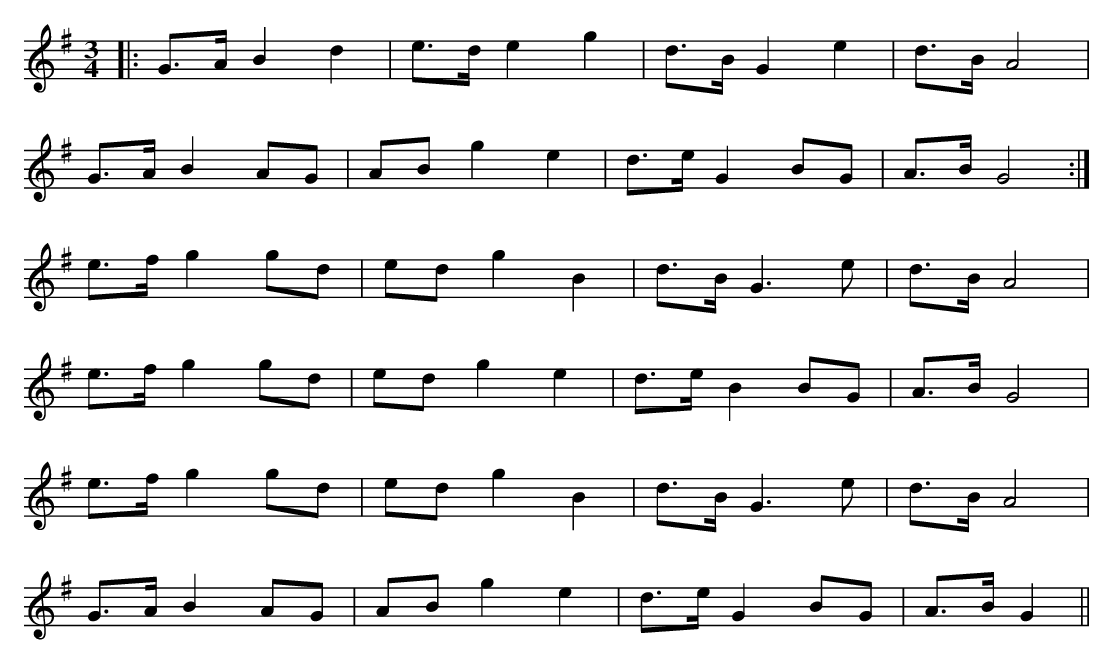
X:1
M:3/4
K:G
|:G>A B2 d2|e>d e2 g2|d>B G2 e2|d>B A4|
G>A B2 AG|AB g2 e2|d>e G2 BG|A>B G4:|
e>f g2 gd|ed g2 B2|d>B G3 e|d>B A4|
e>f g2 gd|ed g2 e2|d>e B2 BG|A>B G4|
e>f g2 gd|ed g2 B2|d>B G3 e|d>B A4|
G>A B2 AG|AB g2 e2|d>e G2 BG|A>B G2||
